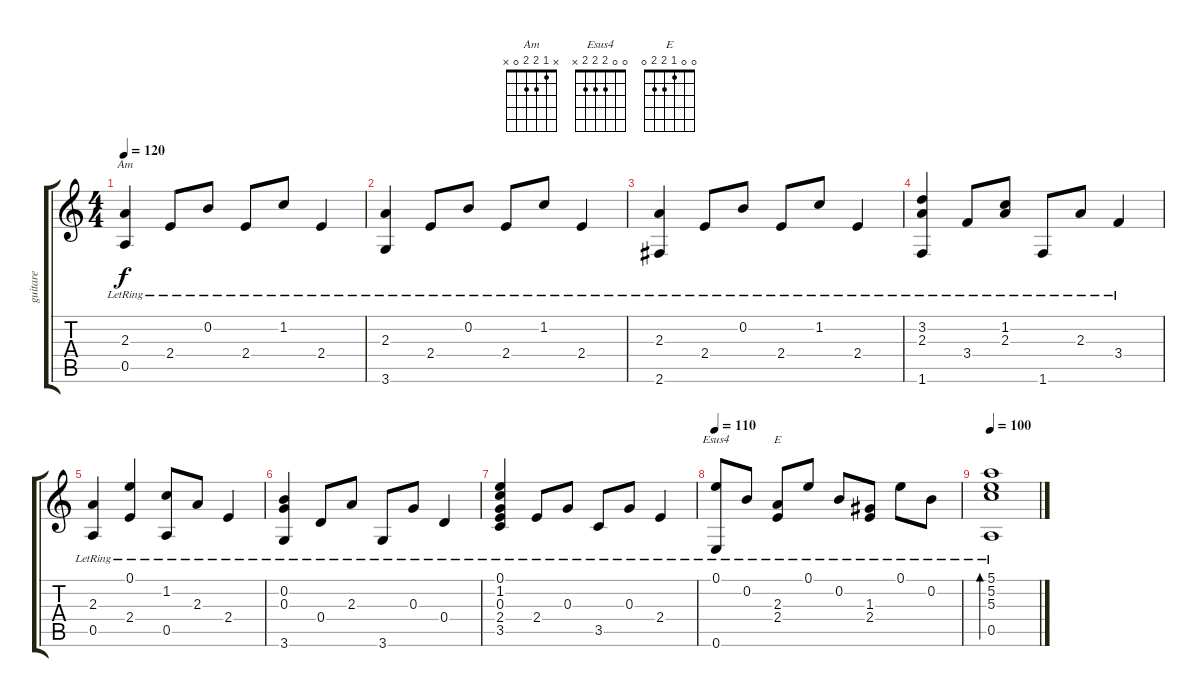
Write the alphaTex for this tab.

\track ("guitare" "guitare") {instrument acousticguitarnylon}
\staff {score tabs}
\tuning (E4 B3 G3 D3 A2 E2) {hide}
\chord ("Am" x 1 2 2 0 x)
\chord ("Esus4" 0 0 2 2 2 x)
\chord ("E" 0 0 1 2 2 0)
\ts (4 4)
\tempo 120
\clef g2
\ks c
(2.3{lr} 0.5{lr}).4{ch "Am" dy f} 2.4{lr}.8 0.2{lr}.8 2.4{lr}.8 1.2{lr}.8 2.4{lr}.4 |
(2.3{lr} 3.6{lr}).4 2.4{lr}.8 0.2{lr}.8 2.4{lr}.8 1.2{lr}.8 2.4{lr}.4 |
(2.3{lr} 2.6{lr}).4 2.4{lr}.8 0.2{lr}.8 2.4{lr}.8 1.2{lr}.8 2.4{lr}.4 |
(3.2{lr} 2.3{lr} 1.6{lr}).4 3.4{lr}.8 (1.2{lr} 2.3{lr}).8 1.6{lr}.8 2.3{lr}.8 3.4{lr}.4 |
(2.3{lr} 0.5{lr}).4 (0.1{lr} 2.4{lr}).4 (1.2{lr} 0.5{lr}).8 2.3{lr}.8 2.4{lr}.4 |
(0.2{lr} 0.3{lr} 3.6{lr}).4 0.4{lr}.8 2.3{lr}.8 3.6{lr}.8 0.3{lr}.8 0.4{lr}.4 |
(0.1{lr} 1.2{lr} 0.3{lr} 2.4{lr} 3.5{lr}).4 2.4{lr}.8 0.3{lr}.8 3.5{lr}.8 0.3{lr}.8 2.4{lr}.4 |
\tempo 110
(0.1{lr} 0.6{lr}).8{ch "Esus4"} 0.2{lr}.8 (2.3{lr} 2.4{lr}).8{ch "E"} 0.1{lr}.8 0.2{lr}.8 (1.3{lr} 2.4{lr}).8 0.1{lr}.8 0.2{lr}.8 |
\tempo 100
(5.1{lr} 5.2{lr} 5.3{lr} 0.5{lr}).1{bd 480}
